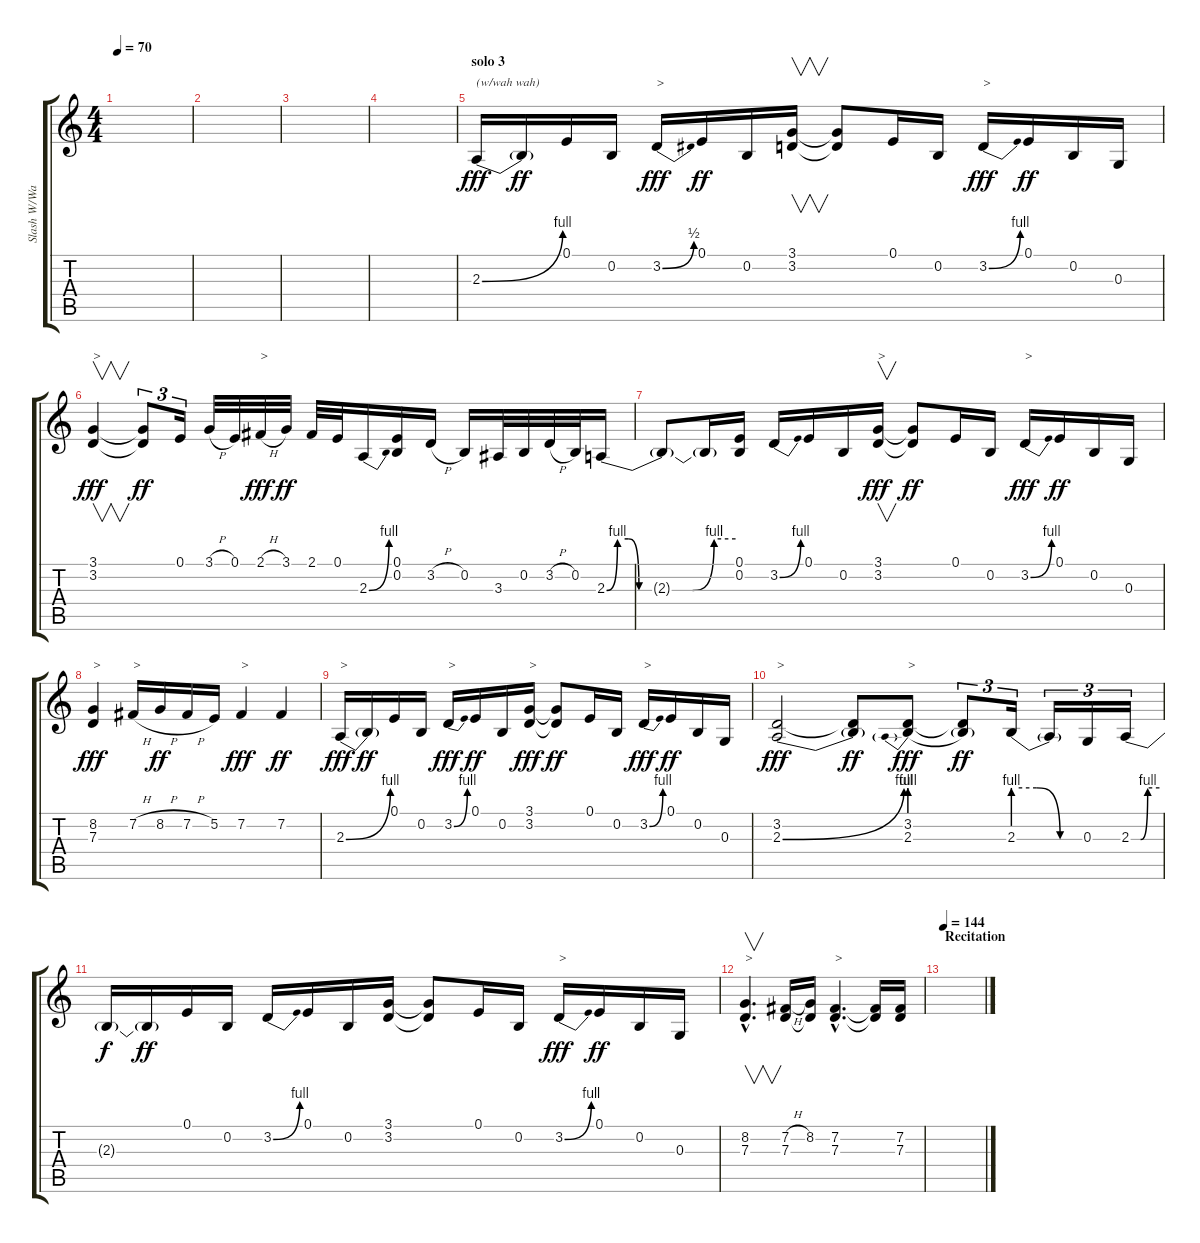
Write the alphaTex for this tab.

\track ("Slash W/Wah" "Slash W/Wa") {instrument lead4chiff}
\staff {score tabs}
\tuning (E4 B3 G3 D3 A2 E2) {hide}
\ts (4 4)
\tempo 70
\clef g2
\ks c
|
|
|
|
\section ("" "solo 3")
2.3{be (bend 0 0 60 4)}.16{txt "(w/wah wah)" dy fff instrument lead4chiff} 2.3{t}.16{dy ff} 0.1.16 0.2.16 3.2{be (bend 0 0 60 2)}.16{txt ">" dy fff} 0.1.16{dy ff} 0.2.16 (3.1 3.2).16{v} (3.1{t} 3.2{t}).8 0.1.16 0.2.16 3.2{be (bend 0 0 60 4)}.16{txt ">" dy fff} 0.1.16{dy ff} 0.2.16 0.3.16 |
(3.1 3.2).4{v txt ">" dy fff} (3.1{t} 3.2{t}).8{tu (3 2) dy ff} 0.1.16{tu (3 2)} 3.1{h}.32 0.1.32 2.1{h}.32{txt ">" dy fff} 3.1.32{dy ff} 2.1.32 0.1.32 2.3{be (bend 0 0 60 4)}.16 (0.1 0.2).16 3.2{h}.16 0.2.16 3.3.32 0.2.32 3.2{h}.32 0.2.32 2.3{be (custom 0 0 5 4 10 4 15 0 30 0 40 0 50 4 60 4)}.16 |
2.3{t}.8 2.3{t}.16 (0.1 0.2).16 3.2{be (bend 0 0 60 4)}.16 0.1.16 0.2.16 (3.1 3.2).16{v txt ">" dy fff} (3.1{t} 3.2{t}).8{dy ff} 0.1.16 0.2.16 3.2{be (bend 0 0 60 4)}.16{txt ">" dy fff} 0.1.16{dy ff} 0.2.16 0.3.16 |
(8.2 7.3).4{txt ">" dy fff} 7.2{h}.16{txt ">"} 8.2{h}.16{dy ff} 7.2{h}.16 5.2.16 7.2.4{txt ">" dy fff} 7.2.4{dy ff} |
2.3{be (bend 0 0 60 4)}.16{txt ">" dy fff} 2.3{t}.16{dy ff} 0.1.16 0.2.16 3.2{be (bend 0 0 60 4)}.16{txt ">" dy fff} 0.1.16{dy ff} 0.2.16 (3.1 3.2).16{txt ">" dy fff} (3.1{t} 3.2{t}).8{dy ff} 0.1.16 0.2.16 3.2{be (bend 0 0 60 4)}.16{txt ">" dy fff} 0.1.16{dy ff} 0.2.16 0.3.16 |
(3.2 2.3{be (bend 0 0 60 4)}).2{txt ">" dy fff} (3.2{t} 2.3{t}).8{dy ff} (3.2 2.3{be (prebend 0 4 60 4)}).8{txt ">" dy fff} (3.2{t} 2.3{t}).8{tu (3 2) dy ff} 2.3{be (custom 0 4 20 4 40 0 60 0)}.16{tu (3 2)} 2.3{t}.16{tu (3 2)} 0.3.16{tu (3 2)} 2.3{be (custom 0 0 14 0 20 0 35 4 60 4)}.16{tu (3 2)} |
2.3{t}.16{dy f} 2.3{t}.16{dy ff} 0.1.16 0.2.16 3.2{be (bend 0 0 60 4)}.16 0.1.16 0.2.16 (3.1 3.2).16 (3.1{t} 3.2{t}).8 0.1.16 0.2.16 3.2{be (bend 0 0 60 4)}.16{txt ">" dy fff} 0.1.16{dy ff} 0.2.16 0.3.16 |
(8.2{hac} 7.3{hac}).4{v d txt ">"} (7.2{h} 7.3).16 (8.2 7.3{t}).16 (7.2{hac} 7.3{hac}).4{d txt ">"} (7.2{t} 7.3{t}).16 (7.2 7.3).16 |
\section ("" "Recitation")
\tempo 144
